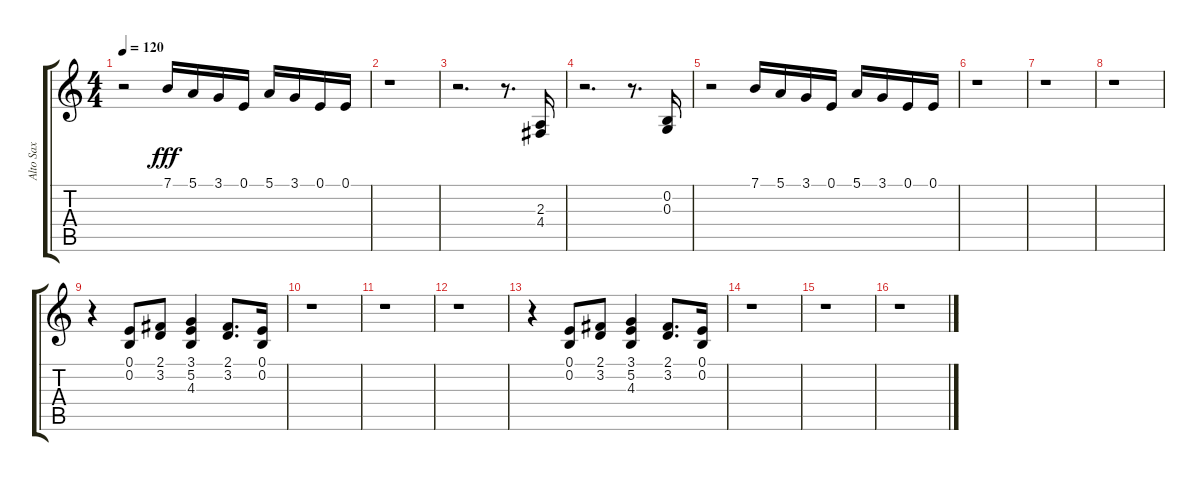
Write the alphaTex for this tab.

\track ("Alto Sax" "Alto Sax") {instrument altosax}
\staff {score tabs}
\tuning (E4 B3 G3 D3 A2 E2) {hide}
\ts (4 4)
\tempo 120
\clef g2
\ks c
r.2{dy fff} 7.1.16 5.1.16 3.1.16 0.1.16 5.1.16 3.1.16 0.1.16 0.1.16 |
r.1 |
r.2{d} r.8{d} (2.3 4.4).16 |
r.2{d} r.8{d} (0.2 0.3).16 |
r.2 7.1.16 5.1.16 3.1.16 0.1.16 5.1.16 3.1.16 0.1.16 0.1.16 |
r.1 |
r.1 |
r.1 |
r.4 (0.1 0.2).8 (2.1 3.2).8 (3.1 5.2 4.3).4 (2.1 3.2).8{d} (0.1 0.2).16 |
r.1 |
r.1 |
r.1 |
r.4 (0.1 0.2).8 (2.1 3.2).8 (3.1 5.2 4.3).4 (2.1 3.2).8{d} (0.1 0.2).16 |
r.1 |
r.1 |
r.1
